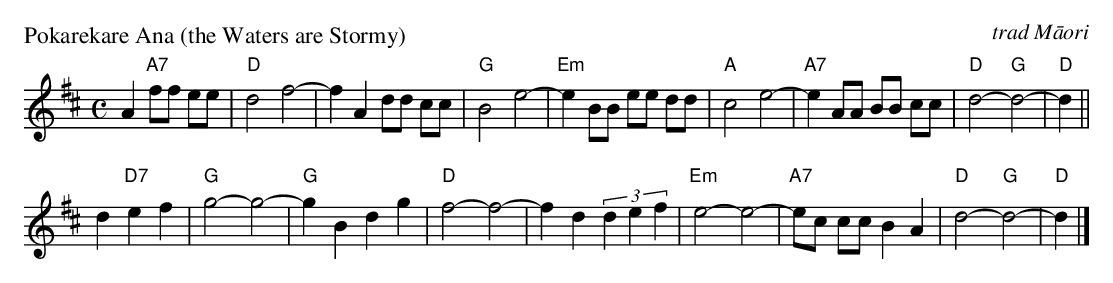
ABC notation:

X:1
P: Pokarekare Ana (the Waters are Stormy)
O:trad M\=aori
M:C
L:1/8
K:D
A2 "A7"ff ee \
| "D"d4  f4- |    f2 A2 dd cc | "G"B4    e4- |"Em"e2 BB ee dd \
| "A"c4  e4- |"A7"e2 AA BB cc | "D"d4-"G"d4- | "D"d2 ||
d2 "D7"e2 f2 \
| "G"g4- g4- | "G"g2 B2 d2 g2 | "D"f4-   f4- |    f2 d2 (3d2 e2 f2  \
|"Em"e4- e4- |"A7"ec cc B2 A2 | "D"d4-"G"d4- | "D"d2  |]
